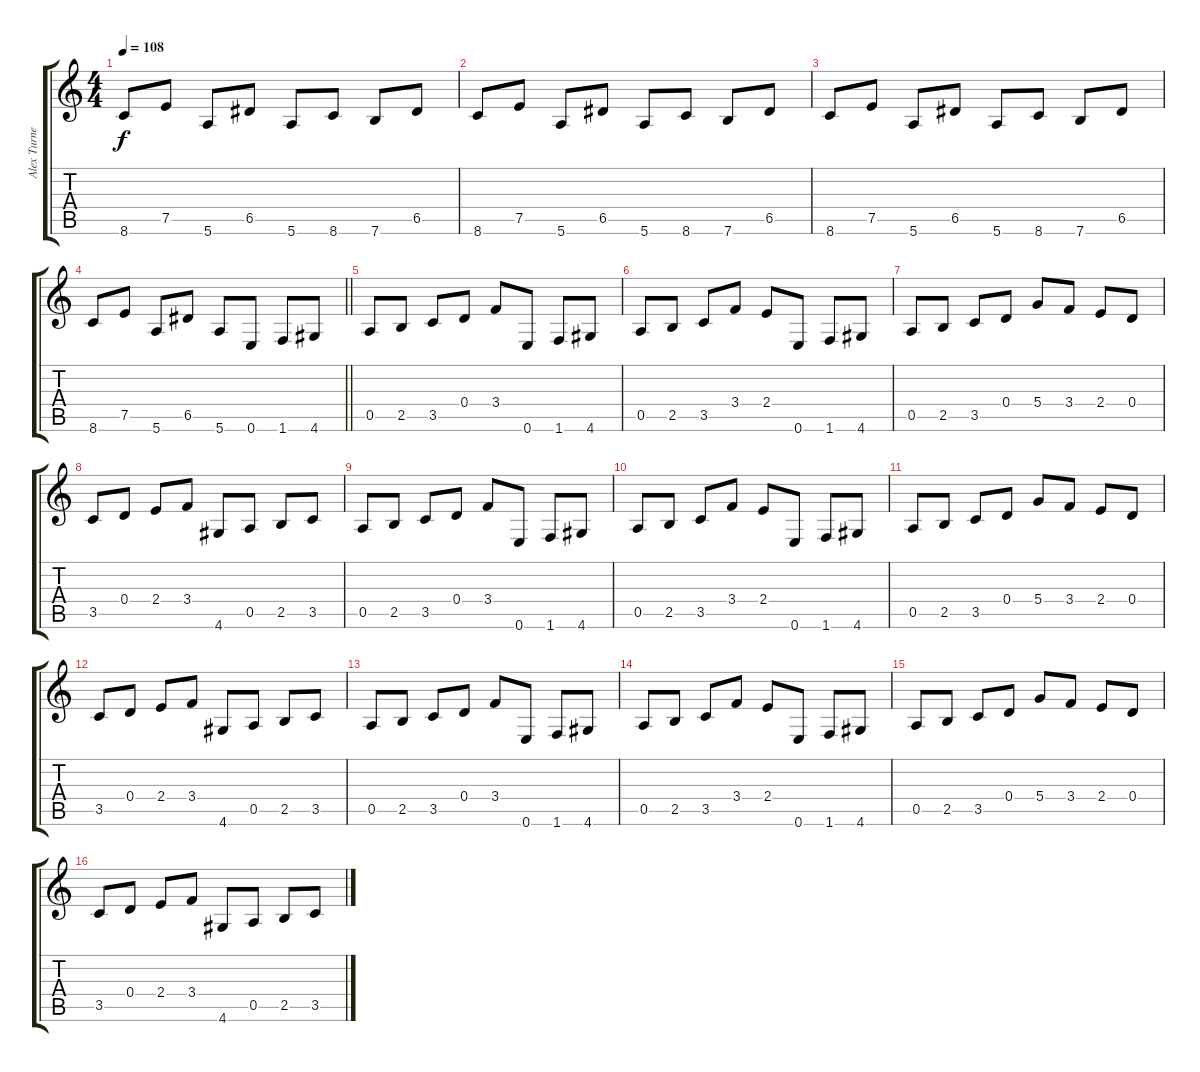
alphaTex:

\track ("Alex Turner" "Alex Turne") {instrument overdrivenguitar}
\staff {score tabs}
\tuning (E4 B3 G3 D3 A2 E2) {hide}
\ts (4 4)
\tempo 108
\clef g2
\ks c
8.6.8{dy f} 7.5.8 5.6.8 6.5.8 5.6.8 8.6.8 7.6.8 6.5.8 |
8.6.8 7.5.8 5.6.8 6.5.8 5.6.8 8.6.8 7.6.8 6.5.8 |
8.6.8 7.5.8 5.6.8 6.5.8 5.6.8 8.6.8 7.6.8 6.5.8 |
\barLineRight lightlight
8.6.8 7.5.8 5.6.8 6.5.8 5.6.8 0.6.8 1.6.8 4.6.8 |
0.5.8 2.5.8 3.5.8 0.4.8 3.4.8 0.6.8 1.6.8 4.6.8 |
0.5.8 2.5.8 3.5.8 3.4.8 2.4.8 0.6.8 1.6.8 4.6.8 |
0.5.8 2.5.8 3.5.8 0.4.8 5.4.8 3.4.8 2.4.8 0.4.8 |
3.5.8 0.4.8 2.4.8 3.4.8 4.6.8 0.5.8 2.5.8 3.5.8 |
0.5.8 2.5.8 3.5.8 0.4.8 3.4.8 0.6.8 1.6.8 4.6.8 |
0.5.8 2.5.8 3.5.8 3.4.8 2.4.8 0.6.8 1.6.8 4.6.8 |
0.5.8 2.5.8 3.5.8 0.4.8 5.4.8 3.4.8 2.4.8 0.4.8 |
3.5.8 0.4.8 2.4.8 3.4.8 4.6.8 0.5.8 2.5.8 3.5.8 |
0.5.8 2.5.8 3.5.8 0.4.8 3.4.8 0.6.8 1.6.8 4.6.8 |
0.5.8 2.5.8 3.5.8 3.4.8 2.4.8 0.6.8 1.6.8 4.6.8 |
0.5.8 2.5.8 3.5.8 0.4.8 5.4.8 3.4.8 2.4.8 0.4.8 |
3.5.8 0.4.8 2.4.8 3.4.8 4.6.8 0.5.8 2.5.8 3.5.8
